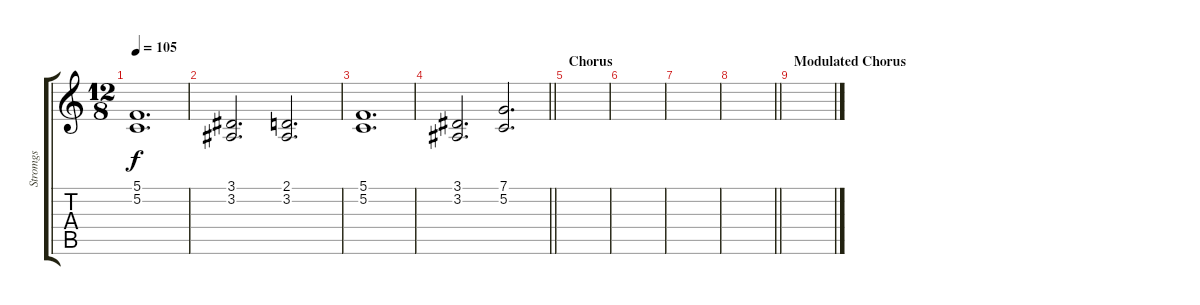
\track ("Stromgs" "Stromgs") {instrument stringensemble1}
\staff {score tabs}
\tuning (C4 G3 Eb3 Bb2 F2 C2) {hide}
\ts (12 8)
\tempo 105
\clef g2
\ks c
(5.1 5.2).1{d dy f} |
(3.1 3.2).2{d} (2.1 3.2).2{d} |
(5.1 5.2).1{d} |
\barLineRight lightlight
(3.1 3.2).2{d} (7.1 5.2).2{d} |
\section ("" "Chorus")
|
|
|
\barLineRight lightlight
|
\section ("" "Modulated Chorus")
